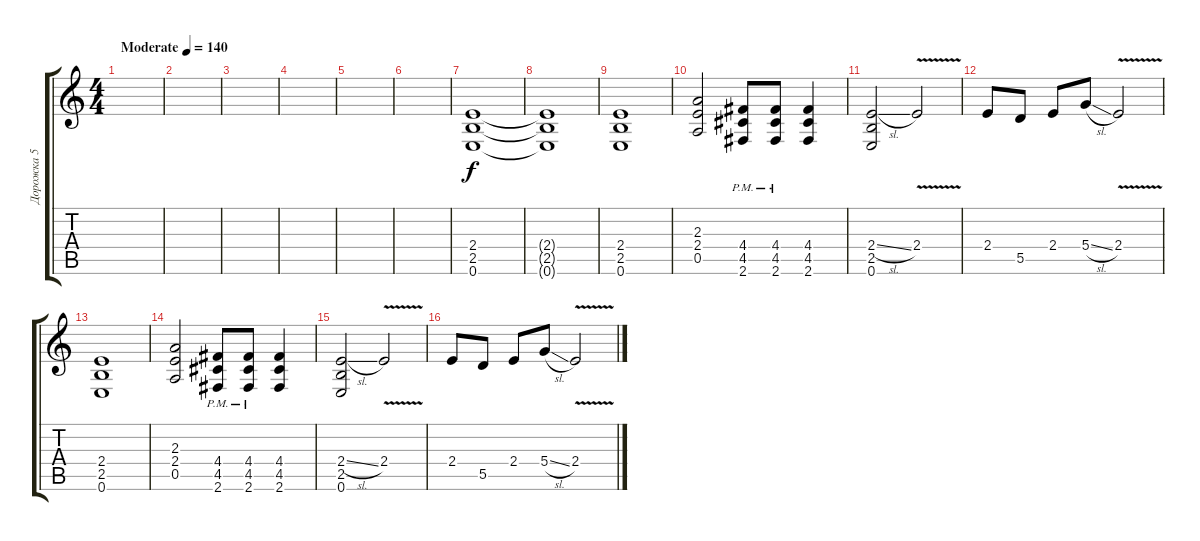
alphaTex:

\track ("Дорожка 5" "Дорожка 5") {instrument distortionguitar}
\staff {score tabs}
\tuning (E4 B3 G3 D3 A2 E2) {hide}
\ts (4 4)
\tempo (140 "Moderate")
\clef g2
\ks c
|
|
|
|
|
|
(2.4 2.5 0.6).1 |
(2.4{t} 2.5{t} 0.6{t}).1 |
(2.4 2.5 0.6).1 |
(2.3 2.4 0.5).2 (4.4{pm} 4.5{pm} 2.6{pm}).8 (4.4{pm} 4.5{pm} 2.6{pm}).8 (4.4 4.5 2.6).4 |
(2.4{sl} 2.5 0.6).2 2.4{v}.2 |
2.4.8 5.5.8 2.4.8 5.4{sl}.8 2.4{v}.2 |
(2.4 2.5 0.6).1 |
(2.3 2.4 0.5).2 (4.4{pm} 4.5{pm} 2.6{pm}).8 (4.4{pm} 4.5{pm} 2.6{pm}).8 (4.4 4.5 2.6).4 |
(2.4{sl} 2.5 0.6).2 2.4{v}.2 |
2.4.8 5.5.8 2.4.8 5.4{sl}.8 2.4{v}.2
